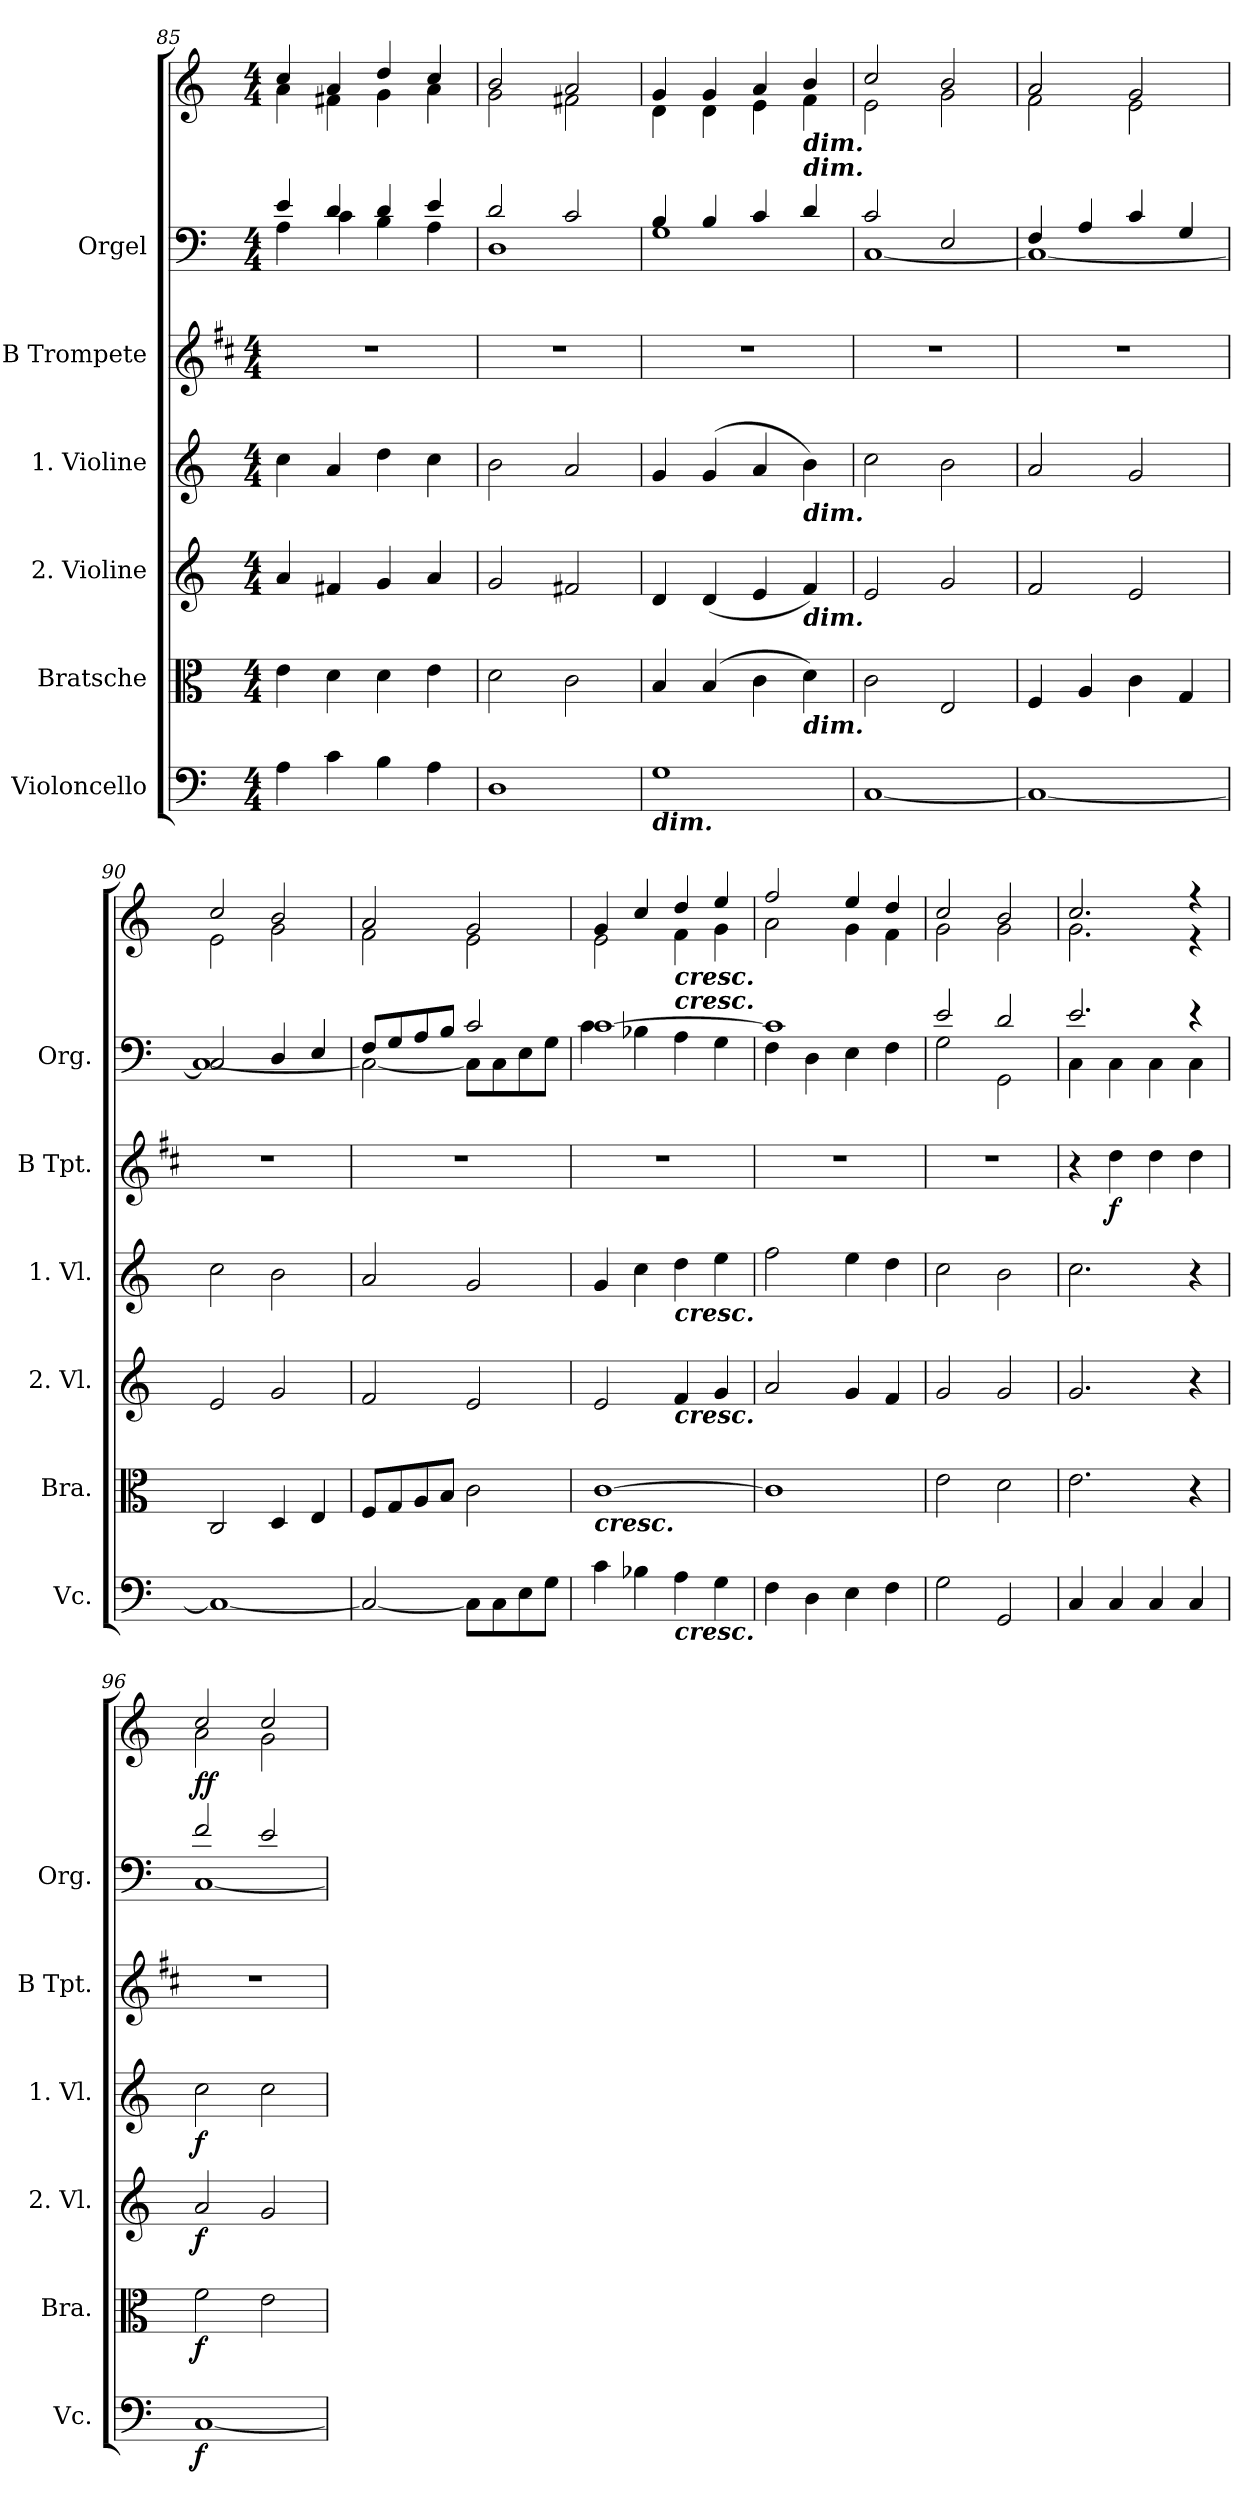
**kern	**dynam	**kern	**dynam	**kern	**dynam	**kern	**dynam	**kern	**dynam	**kern	**kern	**dynam
*part6	*part6	*part5	*part5	*part4	*part4	*part3	*part3	*part2	*part2	*part1	*part1	*part1
*staff7	*staff7	*staff6	*staff6	*staff5	*staff5	*staff4	*staff4	*staff3	*staff3	*staff2	*staff1	*staff1/2
*I"Violoncello	*	*I"Bratsche	*	*I"2. Violine	*	*I"1. Violine	*	*I"B Trompete	*	*I"Orgel	*	*
*I'Vc.	*	*I'Bra.	*	*I'2. Vl.	*	*I'1. Vl.	*	*I'B Tpt.	*	*I'Org.	*	*
*clefF4	*	*clefC3	*	*clefG2	*	*clefG2	*	*clefG2	*	*clefF4	*clefG2	*
*	*	*	*	*	*	*	*	*ITrd1c2	*	*	*	*
*k[]	*	*k[]	*	*k[]	*	*k[]	*	*k[]	*	*k[]	*k[]	*
*M4/4	*	*M4/4	*	*M4/4	*	*M4/4	*	*M4/4	*	*M4/4	*M4/4	*
=85	=85	=85	=85	=85	=85	=85	=85	=85	=85	=85	=85	=85
*	*	*	*	*	*	*	*	*	*	*^	*^	*
4A\	.	4e\	.	4a/	.	4cc\	.	1r	.	4e/	4A\	4cc/	4a\	.
4c\	.	4d\	.	4f#X/	.	4a/	.	.	.	4d/	4c\	4a/	4f#X\	.
4B\	.	4d\	.	4g/	.	4dd\	.	.	.	4d/	4B\	4dd/	4g\	.
4A\	.	4e\	.	4a/	.	4cc\	.	.	.	4e/	4A\	4cc/	4a\	.
=86	=86	=86	=86	=86	=86	=86	=86	=86	=86	=86	=86	=86	=86	=86
1D	.	2d\	.	2g/	.	2b\	.	1r	.	2d/	1D	2b/	2g\	.
.	.	2c\	.	2f#X/	.	2a/	.	.	.	2c/	.	2a/	2f#X\	.
=87	=87	=87	=87	=87	=87	=87	=87	=87	=87	=87	=87	=87	=87	=87
!LO:TX:b:Bi:t=dim.	!	!	!	!	!	!	!	!	!	!	!	!	!	!
1G	.	4B/	.	4d/	.	4g/	.	1r	.	4B/	1G	4g/	4d\	.
.	.	(4B/	.	(4d/	.	(4g/	.	.	.	4B/	.	4g/	4d\	.
.	.	4c\	.	4e/	.	4a/	.	.	.	4c/	.	4a/	4e\	.
!	!	!	!	!	!	!	!	!	!	!	!	!LO:TX:b:Bi:t=dim.	!	!
!	!	!	!	!	!	!	!	!	!	!	!	!LO:TX:b:Bi:t=dim.	!	!
!	!	!	!	!	!	!LO:TX:b:Bi:t=dim.	!	!	!	!	!	!	!	!
!	!	!	!	!LO:TX:b:Bi:t=dim.	!	!	!	!	!	!	!	!	!	!
!	!	!LO:TX:b:Bi:t=dim.	!	!	!	!	!	!	!	!	!	!	!	!
.	.	4d\)	.	4f/)	.	4b\)	.	.	.	4d/	.	4b/	4f\	.
=88	=88	=88	=88	=88	=88	=88	=88	=88	=88	=88	=88	=88	=88	=88
!	!	!	!	!	!	!	!	!	!	!	!	!	!	!LO:DY:b=2
!	!	!	!	!	!	!	!	!	!	!	!	!	!	!LO:DY:n=1:b=2
[1C	.	2c\	.	2e/	.	2cc\	.	1r	.	2c/	[1C	2cc/	2e\	mf mf
.	.	2E/	.	2g/	.	2b\	.	.	.	2E/	.	2b/	2g\	.
=89	=89	=89	=89	=89	=89	=89	=89	=89	=89	=89	=89	=89	=89	=89
1C_	.	4F/	.	2f/	.	2a/	.	1r	.	4F/	1C_	2a/	2f\	.
.	.	4A/	.	.	.	.	.	.	.	4A/	.	.	.	.
.	.	4c\	.	2e/	.	2g/	.	.	.	4c/	.	2g/	2e\	.
.	.	4G/	.	.	.	.	.	.	.	4G/	.	.	.	.
=90	=90	=90	=90	=90	=90	=90	=90	=90	=90	=90	=90	=90	=90	=90
1C_	.	2C/	.	2e/	.	2cc\	.	1r	.	2C/	1C_	2cc/	2e\	.
.	.	4D/	.	2g/	.	2b\	.	.	.	4D/	.	2b/	2g\	.
.	.	4E/	.	.	.	.	.	.	.	4E/	.	.	.	.
!!LO:PB:g=z	!!
=91	=91	=91	=91	=91	=91	=91	=91	=91	=91	=91	=91	=91	=91	=91
2C/_	.	8F/L	.	2f/	.	2a/	.	1r	.	8F/L	2C\_	2a/	2f\	.
.	.	8G/	.	.	.	.	.	.	.	8G/	.	.	.	.
.	.	8A/	.	.	.	.	.	.	.	8A/	.	.	.	.
.	.	8B/J	.	.	.	.	.	.	.	8B/J	.	.	.	.
8C\L]	.	2c\	.	2e/	.	2g/	.	.	.	2c/	8C\L]	2g/	2e\	.
8C\	.	.	.	.	.	.	.	.	.	.	8C\	.	.	.
8E\	.	.	.	.	.	.	.	.	.	.	8E\	.	.	.
8G\J	.	.	.	.	.	.	.	.	.	.	8G\J	.	.	.
=92	=92	=92	=92	=92	=92	=92	=92	=92	=92	=92	=92	=92	=92	=92
!	!	!LO:TX:b:Bi:t=cresc.	!	!	!	!	!	!	!	!	!	!	!	!
4c\	.	[1c	.	2e/	.	4g/	.	1r	.	[1c	4c\	4g/	2e\	.
4B-X\	.	.	.	.	.	4cc\	.	.	.	.	4B-X\	4cc/	.	.
!	!	!	!	!	!	!	!	!	!	!	!	!LO:TX:b:Bi:t=cresc.	!	!
!	!	!	!	!	!	!	!	!	!	!	!	!LO:TX:b:Bi:t=cresc.	!	!
!	!	!	!	!	!	!LO:TX:b:Bi:t=cresc.	!	!	!	!	!	!	!	!
!	!	!	!	!LO:TX:b:Bi:t=cresc.	!	!	!	!	!	!	!	!	!	!
!LO:TX:b:Bi:t=cresc.	!	!	!	!	!	!	!	!	!	!	!	!	!	!
4A\	.	.	.	4f/	.	4dd\	.	.	.	.	4A\	4dd/	4f\	.
4G\	.	.	.	4g/	.	4ee\	.	.	.	.	4G\	4ee/	4g\	.
=93	=93	=93	=93	=93	=93	=93	=93	=93	=93	=93	=93	=93	=93	=93
4F\	.	1c]	.	2a/	.	2ff\	.	1r	.	1c]	4F\	2ff/	2a\	.
4D\	.	.	.	.	.	.	.	.	.	.	4D\	.	.	.
4E\	.	.	.	4g/	.	4ee\	.	.	.	.	4E\	4ee/	4g\	.
4F\	.	.	.	4f/	.	4dd\	.	.	.	.	4F\	4dd/	4f\	.
=94	=94	=94	=94	=94	=94	=94	=94	=94	=94	=94	=94	=94	=94	=94
2G\	.	2e\	.	2g/	.	2cc\	.	1r	.	2e/	2G\	2cc/	2g\	.
2GG/	.	2d\	.	2g/	.	2b\	.	.	.	2d/	2GG\	2b/	2g\	.
=95	=95	=95	=95	=95	=95	=95	=95	=95	=95	=95	=95	=95	=95	=95
4C/	.	2.e\	.	2.g/	.	2.cc\	.	4r	.	2.e/	4C\	2.cc/	2.g\	.
!	!	!	!	!	!	!	!	!	!LO:DY:b	!	!	!	!	!
4C/	.	.	.	.	.	.	.	4cc\	f	.	4C\	.	.	.
4C/	.	.	.	.	.	.	.	4cc\	.	.	4C\	.	.	.
4C/	.	4r	.	4r	.	4r	.	4cc\	.	4r	4C\	4r	4r	.
=96	=96	=96	=96	=96	=96	=96	=96	=96	=96	=96	=96	=96	=96	=96
!	!LO:DY:b	!	!LO:DY:b	!	!LO:DY:b	!	!LO:DY:b	!	!	!	!	!	!	!LO:DY:b
!	!	!	!	!	!	!	!	!	!	!	!	!	!	!LO:DY:n=1:b
[1C	f	2f\	f	2a/	f	2cc\	f	1r	.	2f/	[1C	2cc/	2a\	f f
.	.	2e\	.	2g/	.	2cc\	.	.	.	2e/	.	2cc/	2g\	.
*	*	*	*	*	*	*	*	*	*	*v	*v	*	*	*
*	*	*	*	*	*	*	*	*	*	*	*v	*v	*
=	=	=	=	=	=	=	=	=	=	=	=	=
*-	*-	*-	*-	*-	*-	*-	*-	*-	*-	*-	*-	*-
